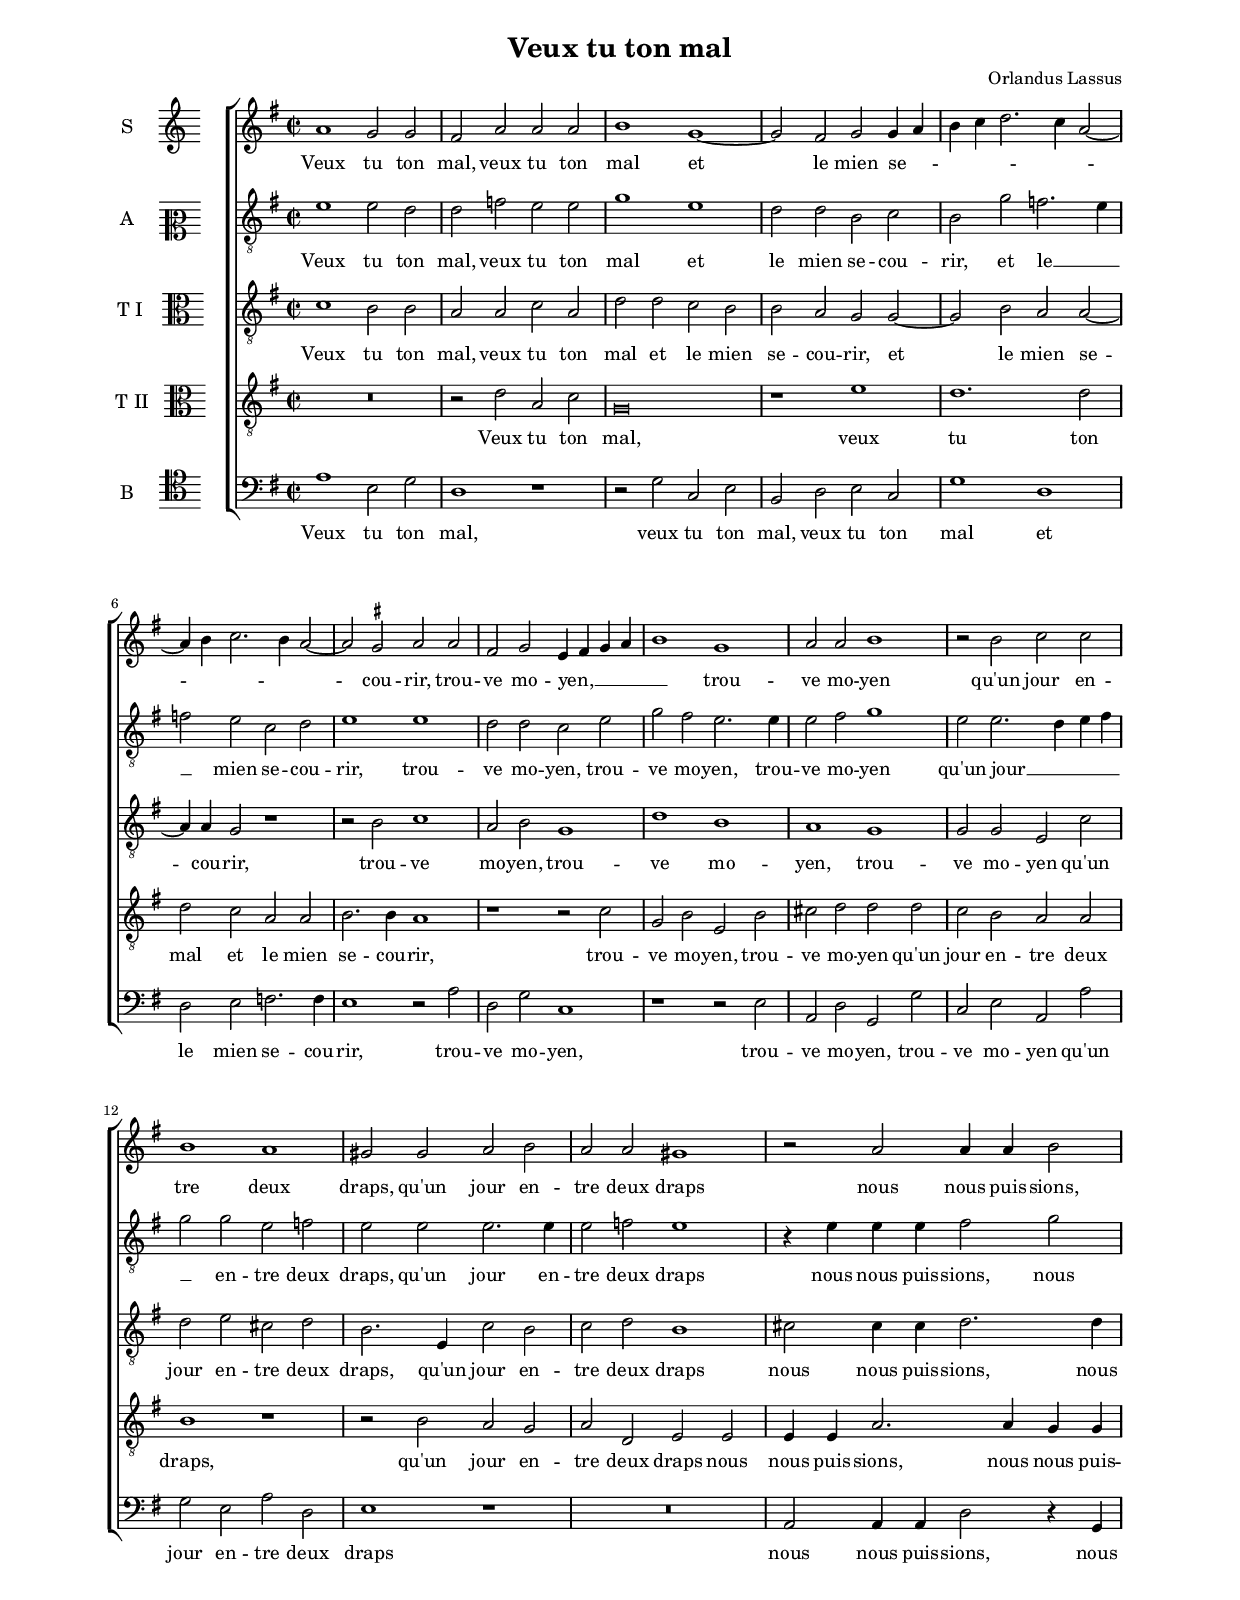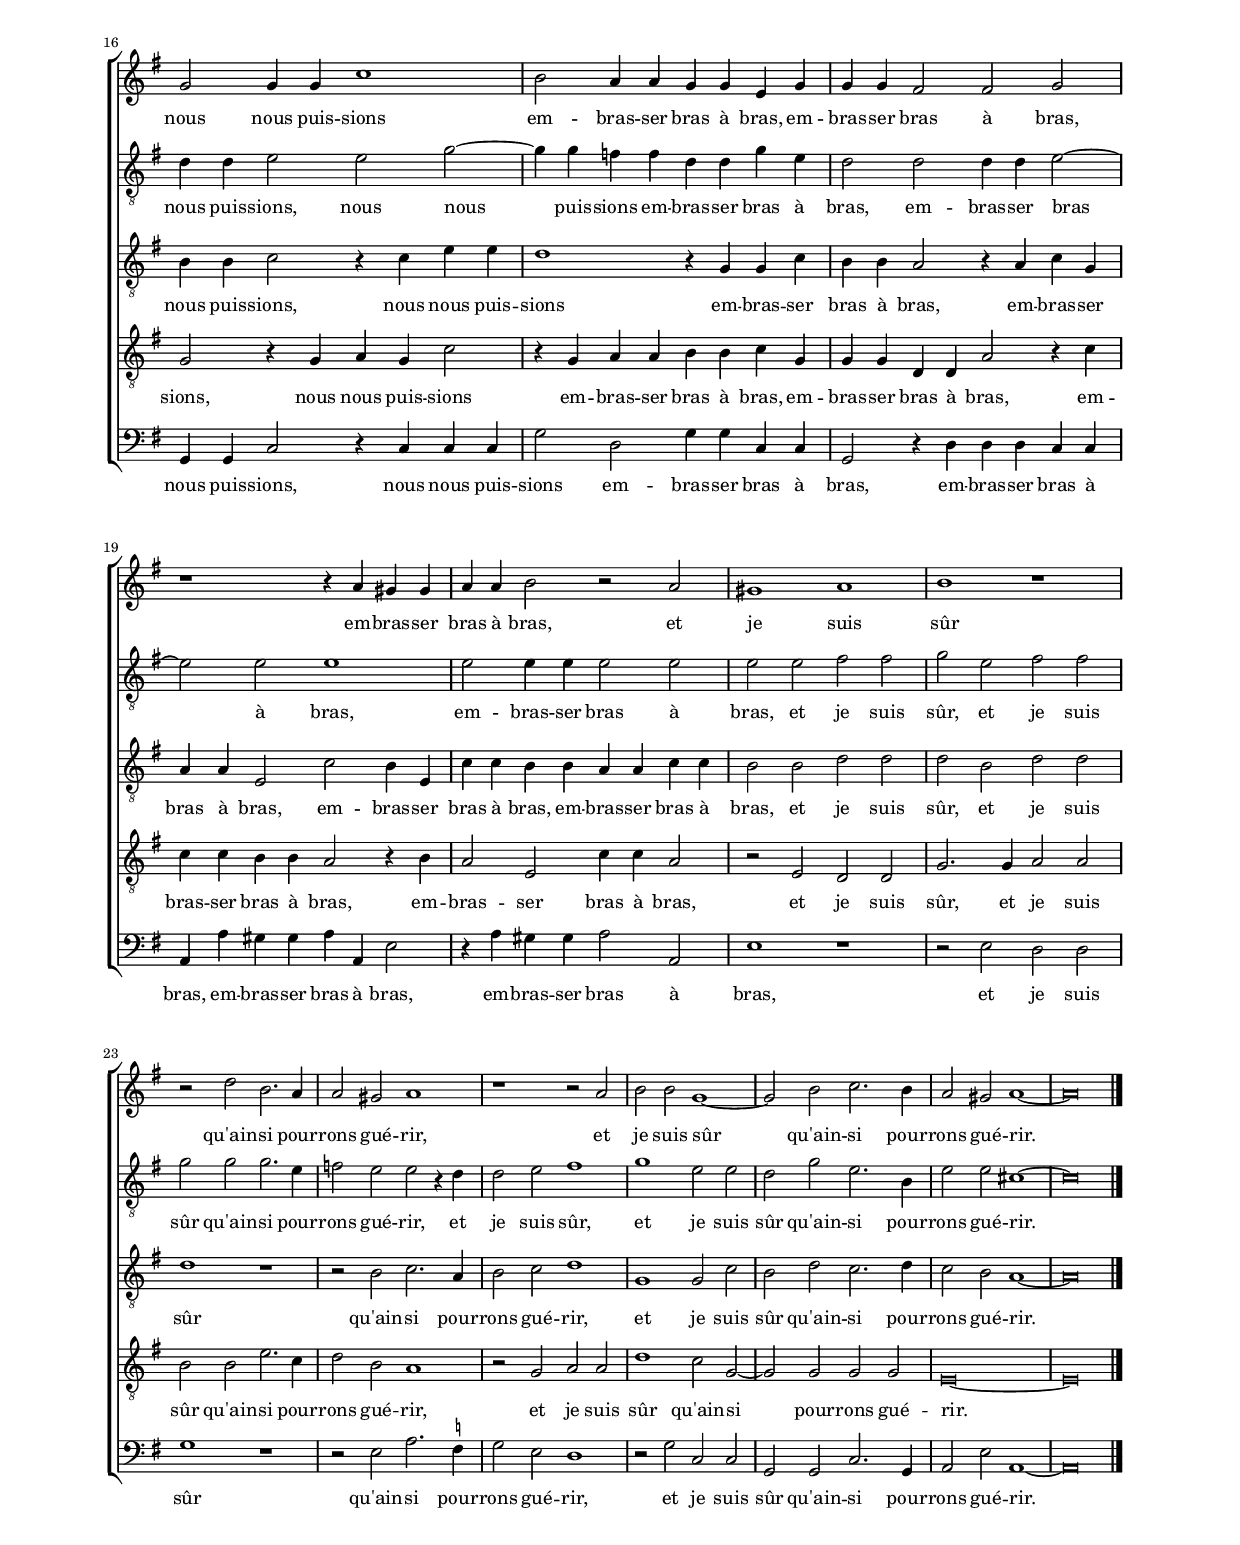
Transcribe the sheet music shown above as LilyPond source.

\header
{
  title="Veux tu ton mal"
  composer="Orlandus Lassus"
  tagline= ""
}

\version "2.18.2"
\include "deutsch.ly"
#(set-global-staff-size 15)
% #(set-default-paper-size "letter")
#(ly:set-option 'point-and-click #f)


\paper
	{
	top-margin = 1.8 \cm
	bottom-margin = 1.8 \cm
	left-margin = 2 \cm
	right-margin = 2 \cm
	ragged-bottom = ##f
	ragged-last-bottom = ##t
	print-page-number = ##f
	system-system-spacing = #'((basic-distance . 18) (minimum-distance . 14) (padding . 8) (strechability . 150))
	systems-per-page = 3
        page-count = 2
%	min-systems-per-page = 3
	markup-system-spacing #'basic-distance = #12
%	print-all-headers = ##t
%	print-first-page-number = ##t
%	first-page-number = 1
	}

	
global = {
	\key c \major
	\time 2/2 \set Score.measureLength = #(ly:make-moment 2/1)
        \skip 1*58 \bar "|."
	}

	ficta = { \once \set suggestAccidentals = ##t }

	forget = #(define-music-function (parser location music) (ly:music?) #{
		\accidentalStyle forget
		$music
		\accidentalStyle default
		#})

	m = \melisma
	me = \melismaEnd
%	\mark \markup { \override #'(style . baroque) { \note  #"breve" #1 = \note #"breve." #1 } }



incipitcantus = \markup { \score {
	{
	\set Staff.instrumentName = \markup { \fontsize #1 "S" }
	\key c \major
	\clef violin
	s4 \bar ""
	}
	\layout  {
	raggedright = ##t
	indent = 1\cm
	line-width = 1.7\cm
	\context { \Staff \remove Time_signature_engraver }
	\override Staff.Clef.Y-extent = #'(0 . 0)
	}} \hspace #1 }

      
incipitaltus = \markup { \score {
	{
	\set Staff.instrumentName = \markup { \fontsize #1 "A" }
	\key c \major
	\clef mezzosoprano
	s4 \bar ""
	}
	\layout  {
	raggedright = ##t
	indent = 1\cm
	line-width = 1.7\cm
	\context { \Staff \remove Time_signature_engraver }
	\override Staff.Clef.Y-extent = #'(0 . 0)
	}} \hspace #1 }


incipittenor = \markup { \score {
	{
	\set Staff.instrumentName = \markup { \fontsize #1 "T I" }
	\key c \major
	\clef alto
	s4 \bar ""
	}
	\layout  {
	raggedright = ##t
	indent = 1\cm
	line-width = 1.7\cm
	\context { \Staff \remove Time_signature_engraver }
	\override Staff.Clef.Y-extent = #'(0 . 0)
	}} \hspace #1 }
      
      
incipitquintus = \markup { \score {
	{
	\set Staff.instrumentName = \markup { \fontsize #1 "T II" }
	\key c \major
	\clef alto
	s4 \bar ""
	}
	\layout  {
	raggedright = ##t
	indent = 1\cm
	line-width = 1.7\cm
	\context { \Staff \remove Time_signature_engraver }
	\override Staff.Clef.Y-extent = #'(0 . 0)
	}} \hspace #1 }
      
      
incipitbassus = \markup { \score {
	{
	\set Staff.instrumentName = \markup { \fontsize #1 "B" }
	\key c \major
	\clef tenor
	s4 \bar ""
	}
	\layout  {
	raggedright = ##t
	indent = 1\cm
	line-width = 1.7\cm
	\context { \Staff \remove Time_signature_engraver }
	\override Staff.Clef.Y-extent = #'(0 . 0)
	}} \hspace #1 }


cantus =  \relative c''
	{
	d1 c2 c
	h2 d d d
	e1 c~
	c2 h c c4 d
%5
	e4 f g2. f4 d2~ |
	d4 e f2. e4 d2~
	d2 \ficta cis d d
	h2 c a4 h c d
	e1 c
%10
	d2 d e1 |
	r2 e f f
	e1 d
	cis2 cis d e
	d2 d cis1
%15
	r2 d d4 d e2 |
	c2 c4 c f1
	e2 d4 d c c a c
	c4 c h2 h c
	r1 r4 d cis cis
%20
	d4 d e2 r d |
	cis1 d
	e1 r
	r2 g e2. d4
	d2 cis d1
%25
	r1 r2 d |
	e2 e c1~
	c2 e f2. e4
	d2 cis d1~
	d\breve |
	}


altus =  \relative c'
        {
	a'1 a2 g
	g2 b a a
	c1 a
	g2 g e f
%5
	e2 c' b2. a4 |
	b2 a f g
	a1 a
	g2 g f a
	c2 h a2. a4
%10
	a2 h c1 |
	a2 a2. g4 a h
	c2 c a b
	a2 a a2. a4
	a2 b a1
%15
	r4 a a a h2 c |
	g4 g a2 a c~
	c4 c b b g g c a
	g2 g g4 g a2~
	a2 a a1
%20
	a2 a4 a a2 a |
	a2 a h h
	c2 a h h
	c2 c c2. a4
	b2 a a r4 g
%25
	g2 a h1 |
	c1 a2 a
	g2 c a2. e4
	a2 a fis1~
	fis\breve |
	}


tenor =  \relative c'
	{
	f1 e2 e
	d2 d f d
	g2 g f e
	e2 d c c~
%5
	c2 e d d~ |
	d4 d c2 r1
	r2 e f1
	d2 e c1
	g'1 e
%10
	d1 c |
	c2 c a f'
	g2 a fis g
	e2. a,4 f'2 e
	f2 g e1
%15
	fis2 fis4 fis g2. g4 |
	e4 e f2 r4 f a a
	g1 r4 c, c f
	e4 e d2 r4 d f c
	d4 d a2 f' e4 a,
%20
	f'4 f e e d d f f |
	e2 e g g
	g2 e g g
	g1 r
	r2 e f2. d4
%25
	e2 f g1 |
	c,1 c2 f
	e2 g f2. g4
	f2 e d1~
	d\breve |
	}


quintus  =  \relative c'
	{
	R\breve
	r2 g' d f
	c\breve
	r1 a'
%5
	g1. g2 |
	g2 f d d
	e2. e4 d1
	r1 r2 f
	c2 e a, e'
%10
	fis2 g g g |
	f2 e d d
	e1 r
	r2 e d c
	d2 g, a a
%15
	a4 a d2. d4 c c |
	c2 r4 c d c f2
	r4 c d d e e f c
	c4 c g g d'2 r4 f
	f4 f e e d2 r4 e
%20
	d2 a f'4 f d2 |
	r2 a g g
	c2. c4 d2 d
	e2 e a2. f4
	g2 e d1
%25
	r2 c d d |
	g1 f2 c~
	c2 c c c
	a\breve~
	a\breve |
	}


bassus  =  \relative c
	{
	d'1 a2 c
	g1 r
	r2 c f, a
	e2 g a f
%5
	c'1 g |
	g2 a b2. b4
	a1 r2 d
	g,2 c f,1
	r1 r2 a
%10
	d,2 g c, c' |
	f,2 a d, d'
	c2 a d g,
	a1 r
	R\breve
%15
	d,2 d4 d g2 r4 c, |
	c4 c f2 r4 f f f
	c'2 g c4 c f, f
	c2 r4 g' g g f f
	d4 d' cis cis d d, a'2
%20
	r4 d cis cis d2 d, |
	a'1 r
	r2 a g g
	c1 r
	r2 a d2. \ficta b4
%25
	c2 a g1 |
	r2 c f, f
	c2 c f2. c4
	d2 a' d,1~
	d\breve |
	}


lyricscantus = \lyricmode {
	Veux tu ton mal,
        veux tu ton mal
        et le mien se -- _ _ _ _ _ _ _ _ _ _ cou -- rir,
        trou -- ve mo -- yen, __ _ _ _ _
        trou -- ve mo -- yen
        qu'un jour en -- tre deux draps,
        qu'un jour en -- tre deux draps
        nous nous puis -- sions,
        nous nous puis -- sions
        em -- bras -- ser bras à bras,
        em -- bras -- ser bras à bras,
        em -- bras -- ser bras à bras,
        et je suis sûr qu'ain -- si pour -- rons gué -- rir,
        et je suis sûr qu'ain -- si pour -- rons gué -- rir.
	}


lyricsaltus = \lyricmode {
	Veux tu ton mal,
        veux tu ton mal
        et le mien se -- cou -- rir,
        et le __ _ _ mien se -- cou -- rir,
        trou -- ve mo -- yen,
        trou -- ve mo -- yen,
        trou -- ve mo -- yen
        qu'un jour __ _ _ _ _ en -- tre deux draps,
        qu'un jour en -- tre deux draps
        nous nous puis -- sions,
        nous nous puis -- sions,
        nous nous puis -- sions
        em -- bras -- ser bras à bras,
        em -- bras -- ser bras à bras,
        em -- bras -- ser bras à bras,
        et je suis sûr,
        et je suis sûr qu'ain -- si pour -- rons gué -- rir,
        et je suis sûr,
        et je suis sûr qu'ain -- si pour -- rons gué -- rir.
	}


lyricstenor = \lyricmode {
	Veux tu ton mal,
        veux tu ton mal
        et le mien se -- cou -- rir,
        et le mien se -- cou -- rir,
        trou -- ve mo -- yen,
        trou -- ve mo -- yen,
        trou -- ve mo -- yen
        qu'un jour en -- tre deux draps,
        qu'un jour en -- tre deux draps
        nous nous puis -- sions,
        nous nous puis -- sions,
        nous nous puis -- sions
        em -- bras -- ser bras à bras,
        em -- bras -- ser bras à bras,
        em -- bras -- ser bras à bras,
        em -- bras -- ser bras à bras,
        et je suis sûr,
        et je suis sûr qu'ain -- si pour -- rons gué -- rir,
        et je suis sûr qu'ain -- si pour -- rons gué -- rir.
	}


lyricsquintus = \lyricmode {
	Veux tu ton mal,
        veux tu ton mal
        et le mien se -- cou -- rir,
        trou -- ve mo -- yen,
        trou -- ve mo -- yen
        qu'un jour en -- tre deux draps,
        qu'un jour en -- tre deux draps
        nous nous puis -- sions,        
        nous nous puis -- sions,
        nous nous puis -- sions
        em -- bras -- ser bras à bras,
        em -- bras -- ser bras à bras,
        em -- bras -- ser bras à bras,
        em -- bras -- ser bras à bras,
        et je suis sûr,
        et je suis sûr qu'ain -- si pour -- rons gué -- rir,
        et je suis sûr qu'ain -- si pour -- rons gué -- rir.
	}


lyricsbassus = \lyricmode {
	Veux tu ton mal,
        veux tu ton mal,
        veux tu ton mal
        et le mien se -- cou -- rir,
        trou -- ve mo -- yen,
        trou -- ve mo -- yen,
        trou -- ve mo -- yen
        qu'un jour en -- tre deux draps
        nous nous puis -- sions,
        nous nous puis -- sions,
        nous nous puis -- sions
        em -- bras -- ser bras à bras,
        em -- bras -- ser bras à bras,
        em -- bras -- ser bras à bras,
        em -- bras -- ser bras à bras,
        et je suis sûr qu'ain -- si pour -- rons gué -- rir,
        et je suis sûr qu'ain -- si pour -- rons gué -- rir.
	}


\score
{  
        \transpose c g, {
	\new ChoirStaff \with { \override StaffGrouper.staff-staff-spacing.basic-distance = #12 }
	<<

	\new Staff << \global
	\new Voice="v1" {
		\set Staff.instrumentName=\incipitcantus
%		\set Staff.instrumentName= "S"
		\set Staff.midiInstrument = "reed organ"
		\clef violin
		\cantus }
	\new Lyrics \lyricsto "v1" {\lyricscantus }
	>>


	\new Staff << \global
	\new Voice="v2" {
		\set Staff.instrumentName=\incipitaltus
%		\set Staff.instrumentName= "A"
		\set Staff.midiInstrument = "reed organ"
		\clef "G_8" 
		\altus}
	\new Lyrics \lyricsto "v2" {\lyricsaltus }
	>>


	\new Staff << \global
	\new Voice="v3" {
		\set Staff.instrumentName=\incipittenor
%		\set Staff.instrumentName= "T"
		\set Staff.midiInstrument = "reed organ"
		\clef "G_8"
		\tenor }
	\new Lyrics \lyricsto "v3" {\lyricstenor }
	>>


	\new Staff << \global
	\new Voice="v5" {
		\set Staff.instrumentName=\incipitquintus
%		\set Staff.instrumentName= "Q"
		\set Staff.midiInstrument = "reed organ"
		\clef "G_8"
		\quintus}
	\new Lyrics \lyricsto "v5" {\lyricsquintus }
	>>


	\new Staff << \global
	\new Voice="v4" {
		\set Staff.instrumentName=\incipitbassus
%		\set Staff.instrumentName= "B"
		\set Staff.midiInstrument = "reed organ"
		\clef bass 
		\bassus }
	\new Lyrics \lyricsto "v4" {\lyricsbassus}
	>>

	>>
	} % transpose

	\layout
	{
	indent = 2\cm
	\context { \Lyrics \override VerticalAxisGroup.nonstaff-relatedstaff-spacing.padding = #1.4 }
%	\context { \Lyrics \override LyricText.font-size = #1 }
	\context { \Staff \override TimeSignature.break-visibility = #end-of-line-invisible }
%	\context { \Staff \override InstrumentName.X-offset = #'-25 }
%	\context { \Voice \override Slur.transparent = ##t }
%	\context { \Voice \override AccidentalSuggestion.avoid-slur = #'ignore }
%	\context { \Voice \override AccidentalSuggestion.outside-staff-priority = ##f }
	\context { \Score \override BarNumber.padding = #2 }
	\context { \Voice \override NoteHead.style = #'baroque }
	}

\midi
	{
    	\tempo 2 = 90
	}

}


% EOF
